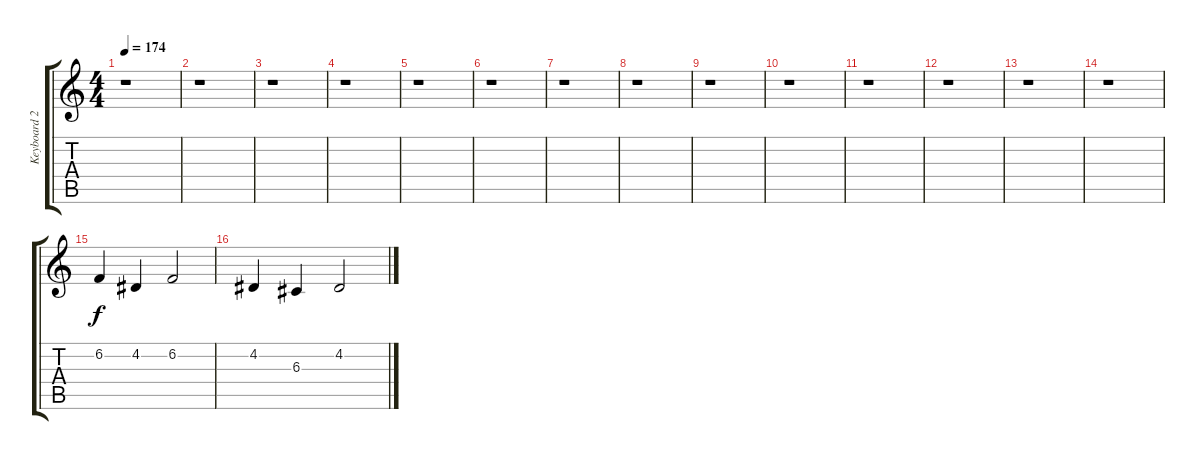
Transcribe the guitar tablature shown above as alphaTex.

\track ("Keyboard 2." "Keyboard 2") {instrument choiraahs}
\staff {score tabs}
\tuning (E4 B3 G3 D3 A2 E2) {hide}
\ts (4 4)
\tempo 174
\clef g2
\ks c
r.1{dy f} |
r.1 |
r.1 |
r.1 |
r.1 |
r.1 |
r.1 |
r.1 |
r.1 |
r.1 |
r.1 |
r.1 |
r.1 |
r.1 |
6.2.4 4.2.4 6.2.2 |
4.2.4 6.3.4 4.2.2
